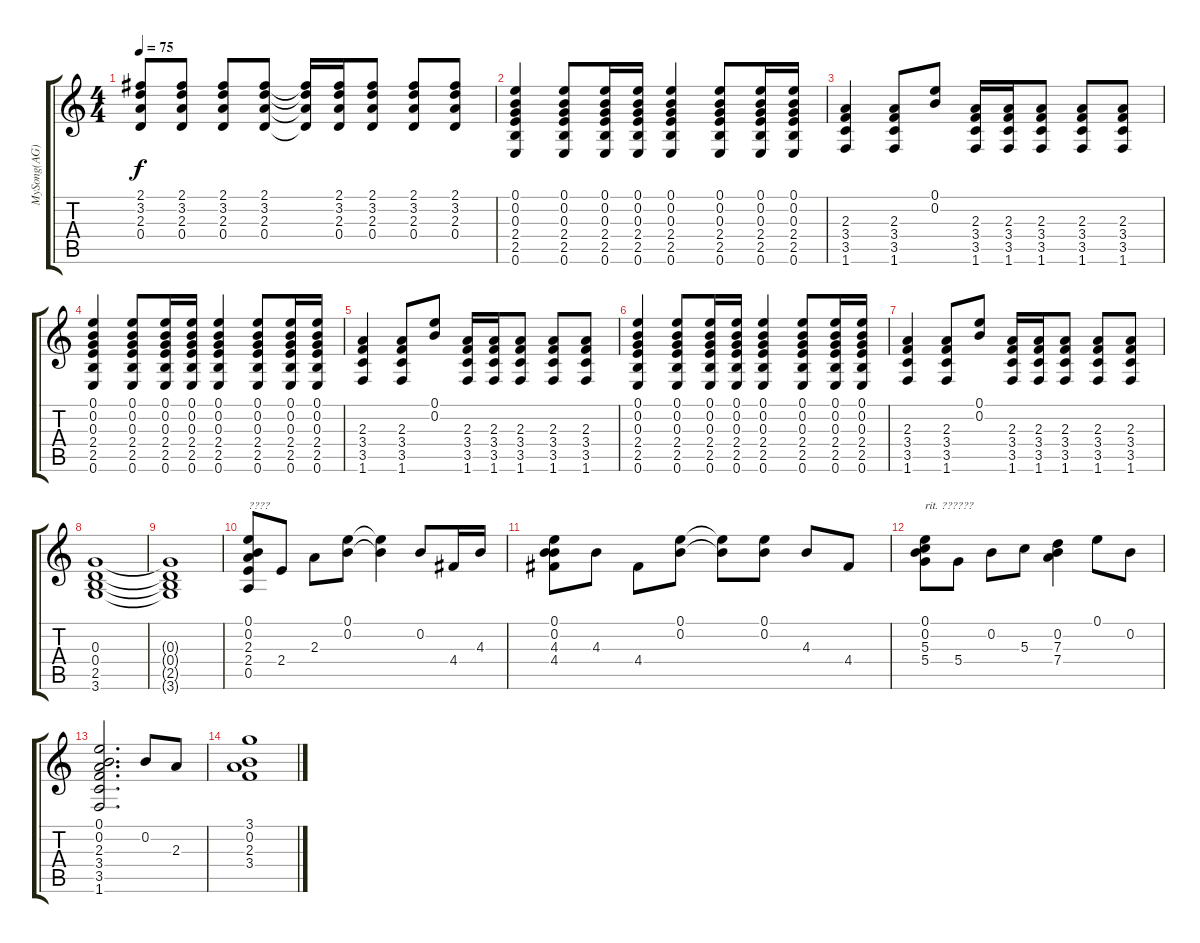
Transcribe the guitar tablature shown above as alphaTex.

\track ("MySong(AG)(???Pain)" "MySong(AG)") {instrument acousticguitarsteel}
\staff {score tabs}
\tuning (E4 B3 G3 D3 A2 E2) {hide}
\ts (4 4)
\tempo 75
\clef g2
\ks c
(2.1 3.2 2.3 0.4).8{dy f} (2.1 3.2 2.3 0.4).8 (2.1 3.2 2.3 0.4).8 (2.1 3.2 2.3 0.4).8 (2.1{t} 3.2{t} 2.3{t} 0.4{t}).16 (2.1 3.2 2.3 0.4).16 (2.1 3.2 2.3 0.4).8 (2.1 3.2 2.3 0.4).8 (2.1 3.2 2.3 0.4).8 |
(0.1 0.2 0.3 2.4 2.5 0.6).4 (0.1 0.2 0.3 2.4 2.5 0.6).8 (0.1 0.2 0.3 2.4 2.5 0.6).16 (0.1 0.2 0.3 2.4 2.5 0.6).16 (0.1 0.2 0.3 2.4 2.5 0.6).4 (0.1 0.2 0.3 2.4 2.5 0.6).8 (0.1 0.2 0.3 2.4 2.5 0.6).16 (0.1 0.2 0.3 2.4 2.5 0.6).16 |
(2.3 3.4 3.5 1.6).4 (2.3 3.4 3.5 1.6).8 (0.1 0.2).8 (2.3 3.4 3.5 1.6).16 (2.3 3.4 3.5 1.6).16 (2.3 3.4 3.5 1.6).8 (2.3 3.4 3.5 1.6).8 (2.3 3.4 3.5 1.6).8 |
(0.1 0.2 0.3 2.4 2.5 0.6).4 (0.1 0.2 0.3 2.4 2.5 0.6).8 (0.1 0.2 0.3 2.4 2.5 0.6).16 (0.1 0.2 0.3 2.4 2.5 0.6).16 (0.1 0.2 0.3 2.4 2.5 0.6).4 (0.1 0.2 0.3 2.4 2.5 0.6).8 (0.1 0.2 0.3 2.4 2.5 0.6).16 (0.1 0.2 0.3 2.4 2.5 0.6).16 |
(2.3 3.4 3.5 1.6).4 (2.3 3.4 3.5 1.6).8 (0.1 0.2).8 (2.3 3.4 3.5 1.6).16 (2.3 3.4 3.5 1.6).16 (2.3 3.4 3.5 1.6).8 (2.3 3.4 3.5 1.6).8 (2.3 3.4 3.5 1.6).8 |
(0.1 0.2 0.3 2.4 2.5 0.6).4 (0.1 0.2 0.3 2.4 2.5 0.6).8 (0.1 0.2 0.3 2.4 2.5 0.6).16 (0.1 0.2 0.3 2.4 2.5 0.6).16 (0.1 0.2 0.3 2.4 2.5 0.6).4 (0.1 0.2 0.3 2.4 2.5 0.6).8 (0.1 0.2 0.3 2.4 2.5 0.6).16 (0.1 0.2 0.3 2.4 2.5 0.6).16 |
(2.3 3.4 3.5 1.6).4 (2.3 3.4 3.5 1.6).8 (0.1 0.2).8 (2.3 3.4 3.5 1.6).16 (2.3 3.4 3.5 1.6).16 (2.3 3.4 3.5 1.6).8 (2.3 3.4 3.5 1.6).8 (2.3 3.4 3.5 1.6).8 |
(0.3 0.4 2.5 3.6).1 |
(0.3{t} 0.4{t} 2.5{t} 3.6{t}).1 |
(0.1 0.2 2.3 2.4 0.5).8{txt "????"} 2.4.8 2.3.8 (0.1 0.2).8 (0.1{t} 0.2{t}).4 0.2.8 4.4.16 4.3.16 |
(0.1 0.2 4.3 4.4).8 4.3.8 4.4.8 (0.1 0.2).8 (0.1{t} 0.2{t}).8 (0.1 0.2).8 4.3.8 4.4.8 |
(0.1 0.2 5.3 5.4).8{txt "rit. ??????"} 5.4.8 0.2.8 5.3.8 (0.2 7.3 7.4).4 0.1.8 0.2.8 |
(0.1 0.2 2.3 3.4 3.5 1.6).2{d} 0.2.8 2.3.8 |
(3.1 0.2 2.3 3.4).1
